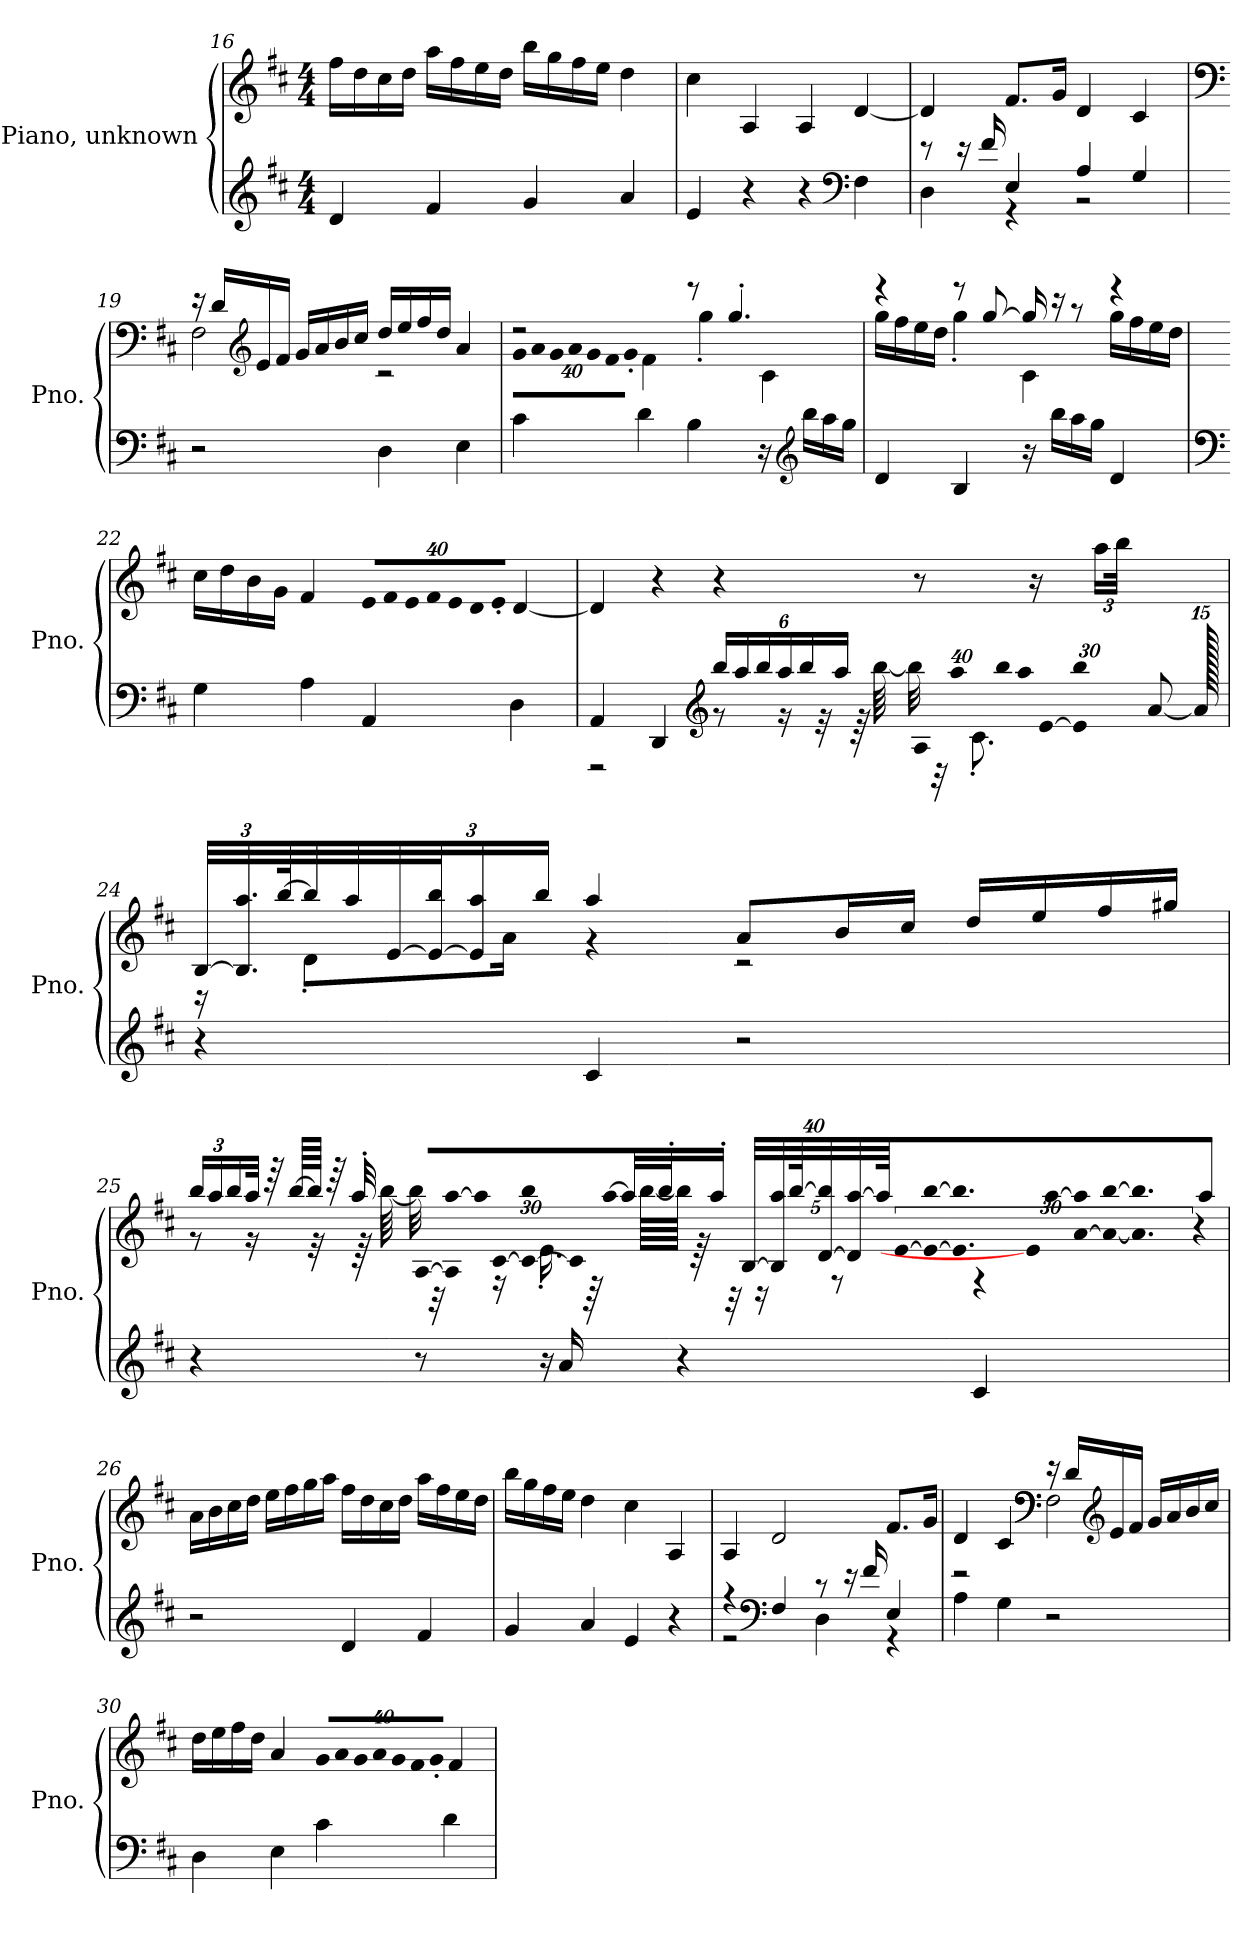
**kern	**kern
*part1	*part1
*staff2	*staff1
*I"Piano, unknown	*
*I'Pno.	*
*clefG2	*clefG2
*k[f#c#]	*k[f#c#]
*M4/4	*M4/4
=16	=16
4d/	16ff#\LL
.	16dd\
.	16cc#\
.	16dd\JJ
4f#/	16aa\LL
.	16ff#\
.	16ee\
.	16dd\JJ
4g/	16bb\LL
.	16gg\
.	16ff#\
.	16ee\JJ
4a/	4dd\
=17	=17
4e/	4cc#\
4r	4A/
4r	4A/
*clefF4	*
4F#\	[4d/
!!LO:LB:g=z
=18	=18
*^	*
8r	4D\	4d/]
16r	.	.
16f#/	.	.
4E/	4r	8.f#/L
.	.	16g/Jk
4A/	2r	4d/
4G/	.	4c#/
*v	*v	*
=19	=19
*	*clefF4
*	*^
2r	16r	2F#\
.	16d/LL	.
*	*clefG2	*
.	16e/	.
.	16f#/JJ	.
.	16g/LL	.
.	16a/	.
.	16b/	.
.	16cc#/JJ	.
4D\	16dd/LL	2r
.	16ee/	.
.	16ff#/	.
.	16dd/JJ	.
4E\	4a/	.
=20	=20	=20
*	*	*Xbrackettup
!	!	!LO:N:vis=32
4c#\	2r	640%23g\LLL
!	!	!LO:N:vis=32
.	.	640%23a\
!	!	!LO:N:vis=32
.	.	640%23g\
!	!	!LO:N:vis=32
.	.	640%23a\
!	!	!LO:N:vis=32
.	.	640%23g\
!	!	!LO:N:vis=32
.	.	640%23f#\
!	!	!LO:N:vis=32
.	.	640%23g'\JJJ
4d\	.	.
.	.	4f#\
4B\	8r	.
.	.	4gg'\
.	4.gg'/	.
16r	.	.
.	.	4c#\
*clefG2	*	*
16bb\LL	.	.
16aa\	.	.
16gg\JJ	.	.
640ryy	640ryy	.
!!LO:LB:g=z	!!
=21	=21	=21
4d/	4r	16gg\LL
.	.	16ff#\
.	.	16ee\
.	.	16dd\JJ
4B/	8r	4gg'\
.	[8gg/	.
16r	16gg/]	4c#\
16bb\LL	16r	.
16aa\	8r	.
16gg\JJ	.	.
4d/	4r	16gg\LL
.	.	16ff#\
.	.	16ee\
.	.	16dd\JJ
*	*v	*v
=22	=22
*clefF4	*
4G\	16cc#\LL
.	16dd\
.	16b\
.	16g\JJ
4A\	4f#/
!	!LO:N:vis=32
4AA/	640%23e/LLL
!	!LO:N:vis=32
.	640%23f#/
!	!LO:N:vis=32
.	640%23e/
!	!LO:N:vis=32
.	640%23f#/
!	!LO:N:vis=32
.	640%23e/
!	!LO:N:vis=32
.	640%23d/
!	!LO:N:vis=32
.	640%23e'/JJJ
4D\	.
.	[4d/
640ryy	.
!!LO:LB:g=z
=23	=23
*^	*
4AA/	2r	4d/]
4DD/	.	4r
*clefG2	*	*
*Xbrackettup	*	*
24bb/LL	8r	4r
24aa/	.	.
24bb/	.	.
24aa/	16r	.
24bb/	.	.
.	32r	.
24aa/JJ	.	.
.	64r	.
.	[64bb\	.
!LO:N:vis=32	!	!
640%23A/LLL	32bb\]	8r
.	32r	.
!LO:N:vis=32	!	!
640%23aa/	.	.
.	8.c#'\	.
!LO:N:vis=32	!	!
640%23bb/	.	.
!LO:N:vis=64	!	!
960%17aa/L	.	.
.	.	16r
!LO:N:vis=64	!	!
[960%17e/J	.	.
!LO:N:vis=32	!	!
640%23e/] 640%23bb/J	.	.
[240%17a/J	.	.
.	.	24aa\LL
.	.	48bb\JJk
1920a/]	1920ryy	1920ryy
*v	*v	*
!!LO:LB:g=z
=24	=24
*	*^
4r	[48B/LLL	16r
.	48.B/] 48.aa/	.
.	[96bb/K	.
.	32bb/]	8d'\L
.	32aa/	.
.	[48e/	.
.	48e/_ 48bb/J	.
.	24e/] 24aa/	.
.	.	16a\Jk
.	24bb/JJ	.
4c#/	4aa/	4r
2r	8a/L	2r
.	16b/L	.
.	16cc#/JJ	.
.	16dd/LL	.
.	16ee/	.
.	16ff#/	.
.	16gg#X/JJ	.
!!LO:PB:g=z	!!
=25	=25	=25
4r	24bb/LL	8r
.	24aa/	.
.	24bb/	.
.	32aa/JJk	16r
.	64r	.
.	[64bb/LLLL	.
.	64bb/JJJJ]	32r
.	64r	.
.	32aa'/	64r
.	.	[64bb\
!	!LO:N:vis=32	!
8r	[640%23A/LLL	32bb\]
.	.	32r
!	!LO:N:vis=64	!
.	960%17A/] [960%17aa/L	.
!	!LO:N:vis=256	!
.	1920%17aa/L]	.
!	!LO:N:vis=256	!
.	[1920%17c#/JJ	16r
!	!LO:N:vis=32	!
.	640%23c#/_ 640%23bb/	.
!	!LO:N:vis=256	!
.	1920%17c#/LL]	.
!	!LO:N:vis=256	!
.	[1920%17aa/JJ	.
16r	32aa/]	16.e'\
.	32bb'/J	.
16a/	16aa'/JJ	.
.	.	64r
.	.	[64bb\LLLL
4r	[40B/LLL	64bb\JJJJ]
.	.	64r
.	40B/] 40aa/	.
.	.	32r
.	[80bb/K	.
.	[40d/ 40bb/]	16r
.	40d/] [40aa/	.
.	80aa/L]	.
*	*brackettup	*
!	!LO:N:vis=256	!
.	[1920%17e/L	8r
!	!LO:N:vis=256	!
.	1920%17e/_ [1920%17bb/J	.
!	!LO:N:vis=64.	!
.	640%17e/_ 640%17bb/]	.
.	1920ryy	.
!	!LO:N:vis=256	!
.	1920%17e/L]	.
!	!LO:N:vis=256	!
.	[1920%17aa/J	.
!	!LO:N:vis=64	!
.	[960%17a/ 960%17aa/]	.
!	!LO:N:vis=256	!
.	1920%17a/_ [1920%17bb/K	.
!	!LO:N:vis=64.	!
.	640%17a/] 640%17bb/]JJJJ	.
.	1920ryy	.
!	!LO:N:vis=128	!
.	1920%17r	.
4c#/	4aa/	4r
*	*v	*v
!!LO:LB:g=z
=26	=26
2r	16a\LL
.	16b\
.	16cc#\
.	16dd\JJ
.	16ee\LL
.	16ff#\
.	16gg\
.	16aa\JJ
4d/	16ff#\LL
.	16dd\
.	16cc#\
.	16dd\JJ
4f#/	16aa\LL
.	16ff#\
.	16ee\
.	16dd\JJ
=27	=27
4g/	16bb\LL
.	16gg\
.	16ff#\
.	16ee\JJ
4a/	4dd\
4e/	4cc#\
4r	4A/
=28	=28
*^	*
4r	2r	4A/
*clefF4	*	*
4F#/	.	2d/
8r	4D\	.
16r	.	.
16f#/	.	.
4E/	4r	8.f#/L
.	.	16g/Jk
*v	*v	*
!!LO:LB:g=z
=29	=29
*	*^
4A\	4d/	2r
4G\	4c#/	.
*	*clefF4	*
2r	16r	2F#\
.	16d/LL	.
*	*clefG2	*
.	16e/	.
.	16f#/JJ	.
.	16g/LL	.
.	16a/	.
.	16b/	.
.	16cc#/JJ	.
*	*v	*v
=30	=30
4D\	16dd\LL
.	16ee\
.	16ff#\
.	16dd\JJ
4E\	4a/
*	*Xbrackettup
!	!LO:N:vis=32
4c#\	640%23g/LLL
!	!LO:N:vis=32
.	640%23a/
!	!LO:N:vis=32
.	640%23g/
!	!LO:N:vis=32
.	640%23a/
!	!LO:N:vis=32
.	640%23g/
!	!LO:N:vis=32
.	640%23f#/
!	!LO:N:vis=32
.	640%23g'/JJJ
4d\	.
.	4f#/
640ryy	.
=	=
*-	*-
